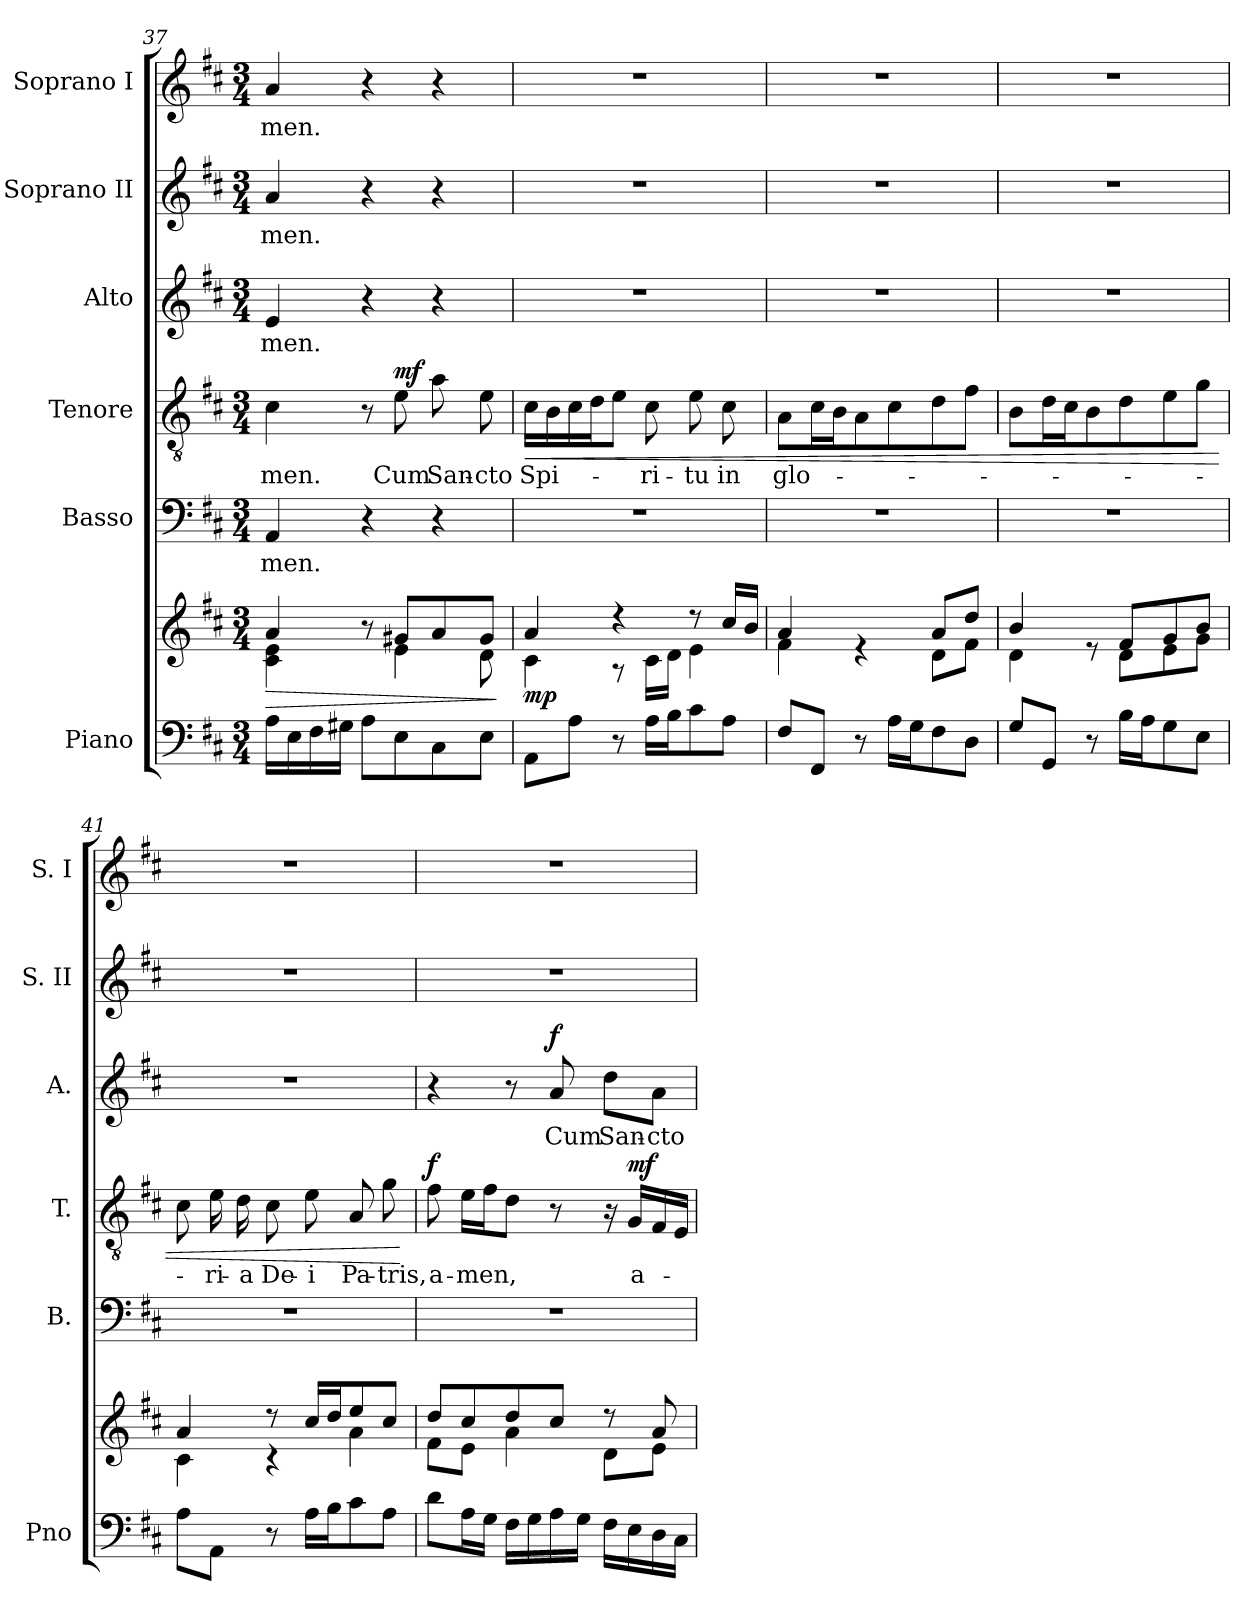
**kern	**kern	**dynam	**kern	**text	**kern	**text	**dynam	**kern	**text	**dynam	**kern	**text	**kern	**text
*part6	*part6	*part6	*part5	*part5	*part4	*part4	*part4	*part3	*part3	*part3	*part2	*part2	*part1	*part1
*staff7	*staff6	*staff6/7	*staff5	*staff5	*staff4	*staff4	*staff4	*staff3	*staff3	*staff3	*staff2	*staff2	*staff1	*staff1
*I"Piano	*	*	*I"Basso	*	*I"Tenore	*	*	*I"Alto	*	*	*I"Soprano II	*	*I"Soprano I	*
*I'Pno	*	*	*I'B.	*	*I'T.	*	*	*I'A.	*	*	*I'S. II	*	*I'S. I	*
*clefF4	*clefG2	*	*clefF4	*	*clefGv2	*	*	*clefG2	*	*	*clefG2	*	*clefG2	*
*ITrd1c1	*ITrd1c1	*	*ITrd1c1	*	*ITrd1c1	*	*	*ITrd1c1	*	*	*ITrd1c1	*	*ITrd1c1	*
*k[f#c#g#d#a#e#b#]	*k[f#c#g#d#a#e#b#]	*	*k[f#c#g#d#a#e#b#]	*	*k[f#c#g#d#a#e#b#]	*	*	*k[f#c#g#d#a#e#b#]	*	*	*k[f#c#g#d#a#e#b#]	*	*k[f#c#g#d#a#e#b#]	*
*M3/4	*M3/4	*	*M3/4	*	*M3/4	*	*	*M3/4	*	*	*M3/4	*	*M3/4	*
=37	=37	=37	=37	=37	=37	=37	=37	=37	=37	=37	=37	=37	=37	=37
!	!	!LO:HP:b	!	!LO:LY:b	!	!LO:LY:b	!	!	!LO:LY:b	!	!	!LO:LY:b	!	!LO:LY:b
*	*^	*	*	*	*	*	*	*	*	*	*	*	*	*
16G#\LL	4g#/	4B#\ 4d#\	>	4GG#/	-men.	4B#\	-men.	.	4d#/	-men.	.	4g#/	-men.	4g#/	-men.
16D#\	.	.	.	.	.	.	.	.	.	.	.	.	.	.	.
16E#\	.	.	.	.	.	.	.	.	.	.	.	.	.	.	.
16F##X\JJ	.	.	.	.	.	.	.	.	.	.	.	.	.	.	.
8G#\L	8r	8ryy	.	4r	.	8r	.	.	4r	.	.	4r	.	4r	.
!	!	!	!	!	!	!	!LO:LY:b	!LO:DY:b	!	!	!	!	!	!	!
8D#\	8f##X/L	4d#\	.	.	.	8d#\	Cum	mf	.	.	.	.	.	.	.
!	!	!	!	!	!	!	!LO:LY:b	!	!	!	!	!	!	!	!
8BB#\	8g#/	.	.	4r	.	8g#\	San-	.	4r	.	.	4r	.	4r	.
!	!	!	!	!	!	!	!LO:LY:b	!	!	!	!	!	!	!	!
8D#\J	8f##/J	8c#\	.	.	.	8d#\	-cto	.	.	.	.	.	.	.	.
*	*v	*v	*	*	*	*	*	*	*	*	*	*	*	*	*
.	.	]	.	.	.	.	.	.	.	.	.	.	.	.
=38	=38	=38	=38	=38	=38	=38	=38	=38	=38	=38	=38	=38	=38	=38
*	*^	*	*	*	*	*	*	*	*	*	*	*	*	*
!	!	!	!LO:DY:b	!	!	!	!LO:LY:b	!LO:HP:b	!	!	!	!	!	!	!
8GG#\L	4g#/	4B#\	mp	2.r	.	16B#\LL	Spi-	<	2.r	.	.	2.r	.	2.r	.
.	.	.	.	.	.	16A#\	.	.	.	.	.	.	.	.	.
8G#\J	.	.	.	.	.	16B#\	.	.	.	.	.	.	.	.	.
.	.	.	.	.	.	16c#\J	.	.	.	.	.	.	.	.	.
8r	4r	8r	.	.	.	8d#\J	.	.	.	.	.	.	.	.	.
!	!	!	!	!	!	!	!LO:LY:b	!	!	!	!	!	!	!	!
16G#\LL	.	16B#\LL	.	.	.	8B#\	ri-	.	.	.	.	.	.	.	.
16A#\J	.	16c#\JJ	.	.	.	.	.	.	.	.	.	.	.	.	.
!	!	!	!	!	!	!	!LO:LY:b	!	!	!	!	!	!	!	!
8B#\	8r	4d#\	.	.	.	8d#\	-tu	.	.	.	.	.	.	.	.
!	!	!	!	!	!	!	!LO:LY:b	!	!	!	!	!	!	!	!
8G#\J	16b#/LL	.	.	.	.	8B#\	in	.	.	.	.	.	.	.	.
.	16a#/JJ	.	.	.	.	.	.	.	.	.	.	.	.	.	.
=39	=39	=39	=39	=39	=39	=39	=39	=39	=39	=39	=39	=39	=39	=39	=39
!	!	!	!	!	!	!	!LO:LY:b	!	!	!	!	!	!	!	!
8E#/L	4g#/	4e#\	.	2.r	.	8G#\L	glo-	.	2.r	.	.	2.r	.	2.r	.
8EE#/J	.	.	.	.	.	16B#\L	.	.	.	.	.	.	.	.	.
.	.	.	.	.	.	16A#\J	.	.	.	.	.	.	.	.	.
8r	4re	4ryy	.	.	.	8G#\	.	.	.	.	.	.	.	.	.
16G#\LL	.	.	.	.	.	8B#\	.	.	.	.	.	.	.	.	.
16F#\J	.	.	.	.	.	.	.	.	.	.	.	.	.	.	.
8E#\	8g#/L	8c#\L	.	.	.	8c#\	.	.	.	.	.	.	.	.	.
8C#\J	8cc#/J	8e#\J	.	.	.	8e#\J	.	.	.	.	.	.	.	.	.
!!LO:LB:g=z
=40	=40	=40	=40	=40	=40	=40	=40	=40	=40	=40	=40	=40	=40	=40	=40
8F#/L	4a#/	4c#\	.	2.r	.	8A#\L	.	.	2.r	.	.	2.r	.	2.r	.
8FF#/J	.	.	.	.	.	16c#\L	.	.	.	.	.	.	.	.	.
.	.	.	.	.	.	16B#\J	.	.	.	.	.	.	.	.	.
8r	8re	8ryy	.	.	.	8A#\	.	.	.	.	.	.	.	.	.
16A#\LL	8e#/L	8c#\L	.	.	.	8c#\	.	.	.	.	.	.	.	.	.
16G#\J	.	.	.	.	.	.	.	.	.	.	.	.	.	.	.
8F#\	8f#/	8d#\	.	.	.	8d#\	.	.	.	.	.	.	.	.	.
8D#\J	8a#/J	8f#\J	.	.	.	8f#\J	.	.	.	.	.	.	.	.	.
=41	=41	=41	=41	=41	=41	=41	=41	=41	=41	=41	=41	=41	=41	=41	=41
8G#\L	4g#/	4B#\	.	2.r	.	8B#\	.	.	2.r	.	.	2.r	.	2.r	.
!	!	!	!	!	!	!	!LO:LY:b	!	!	!	!	!	!	!	!
8GG#\J	.	.	.	.	.	16d#\	ri-	.	.	.	.	.	.	.	.
!	!	!	!	!	!	!	!LO:LY:b	!	!	!	!	!	!	!	!
.	.	.	.	.	.	16c#\	-a	.	.	.	.	.	.	.	.
!	!	!	!	!	!	!	!LO:LY:b	!	!	!	!	!	!	!	!
8r	8r	4r	.	.	.	8B#\	De-	.	.	.	.	.	.	.	.
!	!	!	!	!	!	!	!LO:LY:b	!	!	!	!	!	!	!	!
16G#\LL	16b#/LL	.	.	.	.	8d#\	-i	.	.	.	.	.	.	.	.
16A#\J	16cc#/J	.	.	.	.	.	.	.	.	.	.	.	.	.	.
!	!	!	!	!	!	!	!LO:LY:b	!	!	!	!	!	!	!	!
8B#\	8dd#/	4g#\	.	.	.	8G#/	Pa-	.	.	.	.	.	.	.	.
!	!	!	!	!	!	!	!LO:LY:b	!	!	!	!	!	!	!	!
8G#\J	8b#/J	.	.	.	.	8f#\	-tris,	.	.	.	.	.	.	.	.
*	*v	*v	*	*	*	*	*	*	*	*	*	*	*	*	*
.	.	.	.	.	.	.	[	.	.	.	.	.	.	.
=42	=42	=42	=42	=42	=42	=42	=42	=42	=42	=42	=42	=42	=42	=42
*	*^	*	*	*	*	*	*	*	*	*	*	*	*	*
!	!	!	!	!	!	!	!LO:LY:b	!LO:DY:b	!	!	!	!	!	!	!
8c#\L	8cc#/L	8e#\L	.	2.r	.	8e#\	a-	f	4r	.	.	2.r	.	2.r	.
!	!	!	!	!	!	!	!LO:LY:b	!	!	!	!	!	!	!	!
16G#\L	8b#/	8d#\J	.	.	.	16d#\LL	-men,	.	.	.	.	.	.	.	.
16F#\JJ	.	.	.	.	.	16e#\J	.	.	.	.	.	.	.	.	.
16E#\LL	8cc#/	4g#\	.	.	.	8c#\J	.	.	8r	.	.	.	.	.	.
16F#\	.	.	.	.	.	.	.	.	.	.	.	.	.	.	.
!	!	!	!	!	!	!	!	!	!	!LO:LY:b	!LO:DY:b	!	!	!	!
16G#\	8b#/J	.	.	.	.	8r	.	.	8g#/	Cum	f	.	.	.	.
16F#\JJ	.	.	.	.	.	.	.	.	.	.	.	.	.	.	.
!	!	!	!	!	!	!	!	!	!	!LO:LY:b	!	!	!	!	!
16E#\LL	8r	8c#\L	.	.	.	16r	.	.	8cc#\L	San-	.	.	.	.	.
!	!	!	!	!	!	!	!LO:LY:b	!LO:DY:b	!	!	!	!	!	!	!
16D#\	.	.	.	.	.	16F#/LL	a-	mf	.	.	.	.	.	.	.
!	!	!	!	!	!	!	!	!	!	!LO:LY:b	!	!	!	!	!
16C#\	8g#/	8d#\J	.	.	.	16E#/	.	.	8g#\J	-cto	.	.	.	.	.
16BB#\JJ	.	.	.	.	.	16D#/JJ	.	.	.	.	.	.	.	.	.
*	*v	*v	*	*	*	*	*	*	*	*	*	*	*	*	*
=	=	=	=	=	=	=	=	=	=	=	=	=	=	=
*-	*-	*-	*-	*-	*-	*-	*-	*-	*-	*-	*-	*-	*-	*-
